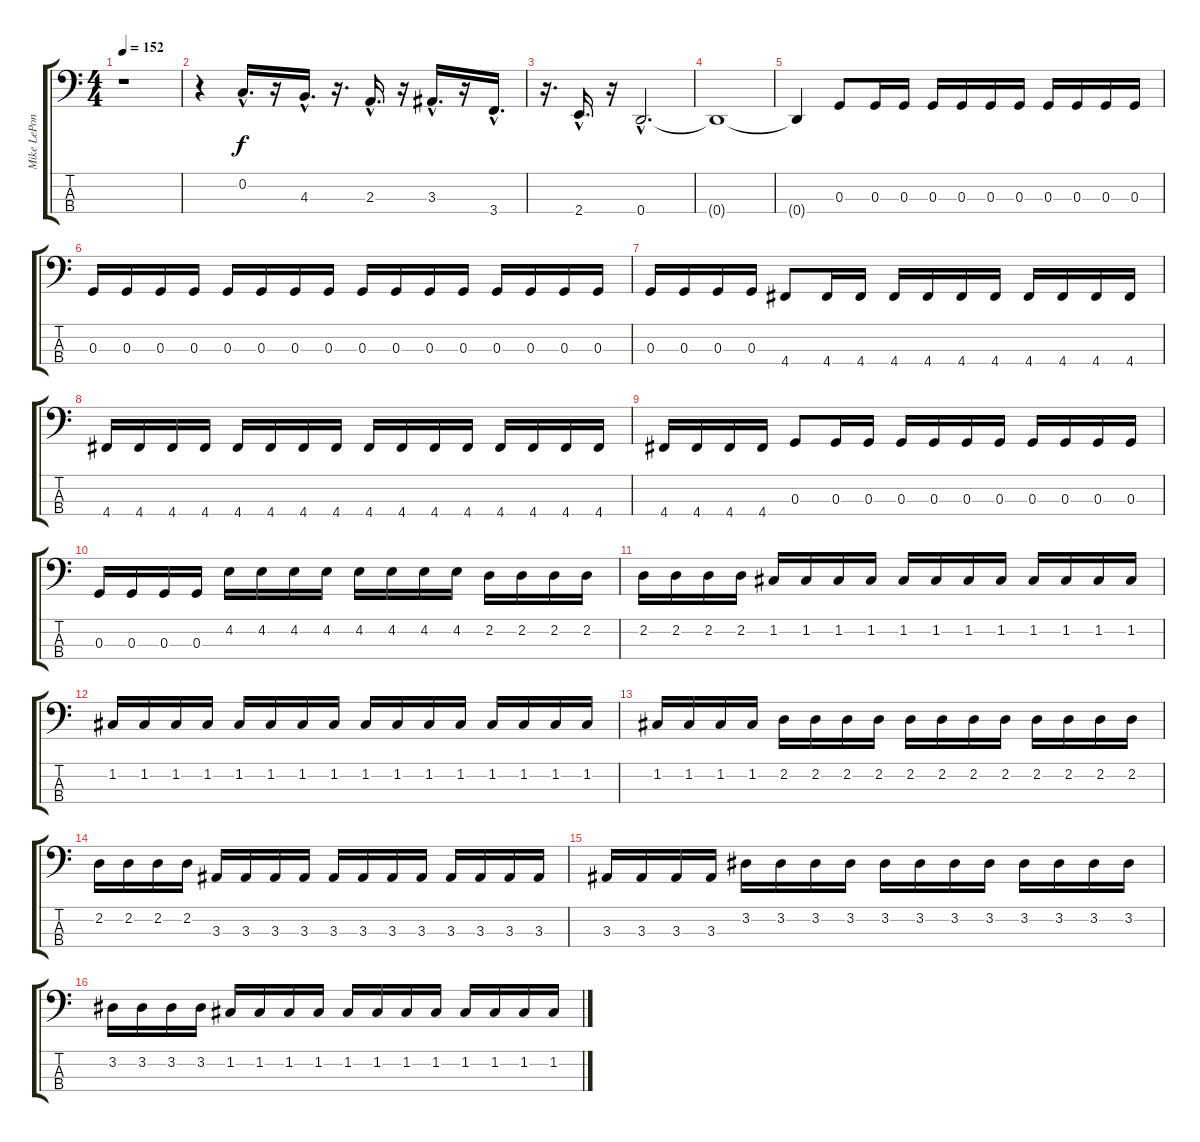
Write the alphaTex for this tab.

\track ("Mike LePond" "Mike LePon") {instrument electricbassfinger}
\staff {score tabs}
\tuning (F2 C2 G1 D1) {hide}
\ts (4 4)
\tempo 152
\clef f4
\ks c
r.1{dy f} |
r.4 0.2{hac}.16{d} r.16 4.3{hac}.16{d} r.16{d} 2.3{hac}.16{d} r.16 3.3{hac}.16{d} r.16 3.4{hac}.16{d} |
r.16{d} 2.4{hac}.16{d} r.16 0.4{hac}.2{d} |
0.4{t}.1 |
0.4{t}.4 0.3.8 0.3.16 0.3.16 0.3.16 0.3.16 0.3.16 0.3.16 0.3.16 0.3.16 0.3.16 0.3.16 |
0.3.16 0.3.16 0.3.16 0.3.16 0.3.16 0.3.16 0.3.16 0.3.16 0.3.16 0.3.16 0.3.16 0.3.16 0.3.16 0.3.16 0.3.16 0.3.16 |
0.3.16 0.3.16 0.3.16 0.3.16 4.4.8 4.4.16 4.4.16 4.4.16 4.4.16 4.4.16 4.4.16 4.4.16 4.4.16 4.4.16 4.4.16 |
4.4.16 4.4.16 4.4.16 4.4.16 4.4.16 4.4.16 4.4.16 4.4.16 4.4.16 4.4.16 4.4.16 4.4.16 4.4.16 4.4.16 4.4.16 4.4.16 |
4.4.16 4.4.16 4.4.16 4.4.16 0.3.8 0.3.16 0.3.16 0.3.16 0.3.16 0.3.16 0.3.16 0.3.16 0.3.16 0.3.16 0.3.16 |
0.3.16 0.3.16 0.3.16 0.3.16 4.2.16 4.2.16 4.2.16 4.2.16 4.2.16 4.2.16 4.2.16 4.2.16 2.2.16 2.2.16 2.2.16 2.2.16 |
2.2.16 2.2.16 2.2.16 2.2.16 1.2.16 1.2.16 1.2.16 1.2.16 1.2.16 1.2.16 1.2.16 1.2.16 1.2.16 1.2.16 1.2.16 1.2.16 |
1.2.16 1.2.16 1.2.16 1.2.16 1.2.16 1.2.16 1.2.16 1.2.16 1.2.16 1.2.16 1.2.16 1.2.16 1.2.16 1.2.16 1.2.16 1.2.16 |
1.2.16 1.2.16 1.2.16 1.2.16 2.2.16 2.2.16 2.2.16 2.2.16 2.2.16 2.2.16 2.2.16 2.2.16 2.2.16 2.2.16 2.2.16 2.2.16 |
2.2.16 2.2.16 2.2.16 2.2.16 3.3.16 3.3.16 3.3.16 3.3.16 3.3.16 3.3.16 3.3.16 3.3.16 3.3.16 3.3.16 3.3.16 3.3.16 |
3.3.16 3.3.16 3.3.16 3.3.16 3.2.16 3.2.16 3.2.16 3.2.16 3.2.16 3.2.16 3.2.16 3.2.16 3.2.16 3.2.16 3.2.16 3.2.16 |
3.2.16 3.2.16 3.2.16 3.2.16 1.2.16 1.2.16 1.2.16 1.2.16 1.2.16 1.2.16 1.2.16 1.2.16 1.2.16 1.2.16 1.2.16 1.2.16
